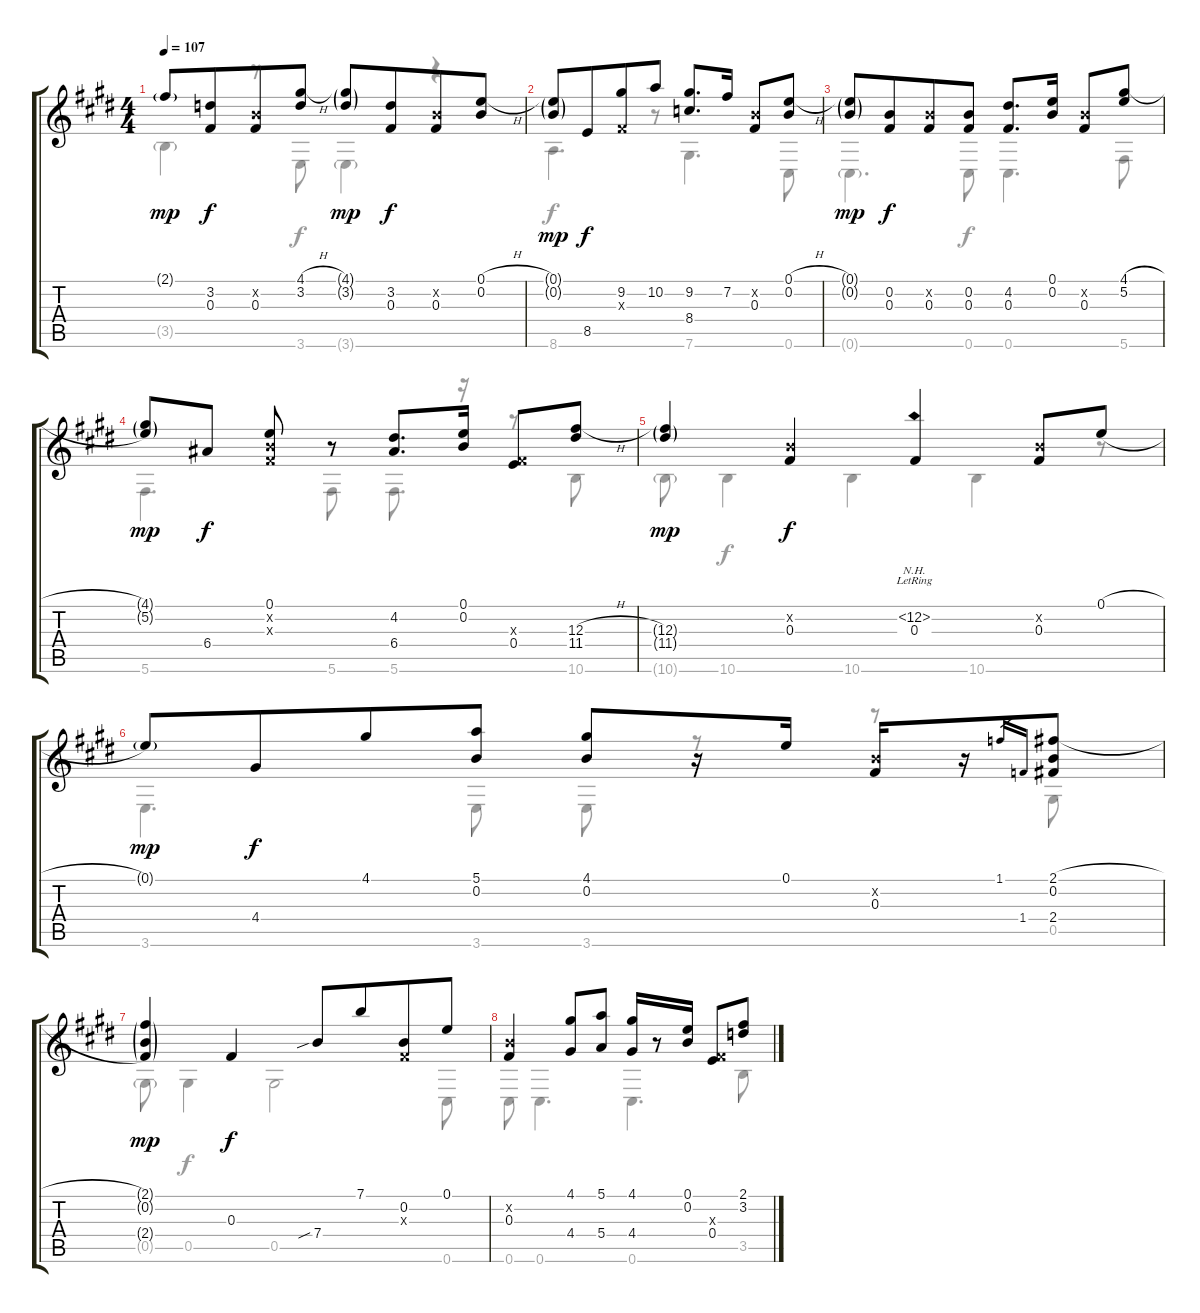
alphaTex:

\track "" {instrument acousticguitarsteel}
\staff {score tabs}
\tuning (E4 B3 Gb3 E3 Ab2 Db2) {hide}
\voice
\ts (4 4)
\tempo 107
\clef g2
\ks e
2.1{g}.8{dy mp} (3.2 0.3).8{dy f beam merge} (0.2{x} 0.3).8 (4.1{h} 3.2).8 (4.1{g} 3.2{g}).8{dy mp} (3.2 0.3).8{dy f beam merge} (0.2{x} 0.3).8 (0.1{h} 0.2).8 |
(0.1{g} 0.2{g}).8{dy mp} 8.5.8{dy f beam merge} (9.2 0.3{x}).8 10.2.8 (9.2 8.4).8{d} 7.2.16 (0.2{x} 0.3).8 (0.1{h} 0.2).8 |
(0.1{g} 0.2{g}).8{dy mp beam Up} (0.2 0.3).8{dy f beam Up beam merge} (0.2{x} 0.3).8{beam Up} (0.2 0.3).8{beam Up} (4.2 0.3).8{d beam Up} (0.1 0.2).16{beam Up} (0.2{x} 0.3).8{beam Up} (4.1{h} 5.2).8{beam Up} |
(4.1{g} 5.2{g}).8{dy mp} 6.4.8{dy f} (0.1 0.2{x} 0.3{x}).8 r.8 (4.2 6.4).8{d} (0.1 0.2).16 (0.3{x} 0.4).8 (12.3{h} 11.4).8 |
(12.3{g} 11.4{g}).4{dy mp} (0.2{x} 0.3).4{dy f} (12.2{nh lr} 0.3).4 (0.2{x} 0.3).8 0.1{h}.8 |
0.1{g}.8{dy mp} 4.4.8{dy f beam merge} 4.1.8 (5.1 0.2).8 (4.1 0.2).8 r.16 0.1.16 (0.2{x} 0.3).16 r.16 1.1.16{gr} 1.4.16{gr} (2.1{h} 0.2 2.4).8 |
(2.1{g} 0.2{g} 2.4{g}).4{dy mp} 0.3.4{dy f} 7.4{sib}.8 7.1.8{beam merge} (0.2 0.3{x}).8 0.1.8 |
(0.2{x} 0.3).4 (4.1 4.4).8 (5.1 5.4).8 (4.1 4.4).16 r.8 (0.1 0.2).16{beam split} (0.3{x} 0.4).8{beam merge} (2.1{h} 3.2).8
\voice
\clef g2
\ottava regular
\simile none
\ks e
3.5{g}.4{dy mp} r.8 3.6.8{dy f} 3.6{g}.4{dy mp} r.4 |
8.6.4{d dy f} r.8 7.6.4{d} 0.6.8 |
0.6{g}.4{d dy mp} 0.6.8{dy f} 0.6.4{d} 5.6.8 |
5.6.4{d} 5.6.8 5.6.8{d} r.16 r.8 10.6.8 |
10.6{g}.8{dy mp} 10.6.4{dy f} 10.6.4 10.6.4 r.8 |
3.6.4{d} 3.6.8 3.6.8 r.8 r.8 0.5.8 |
0.5{g}.8{dy mp} 0.5.4{dy f} 0.5.2 0.6.8 |
0.6.8 0.6.4{d} 0.6.4{d} 3.5.8
